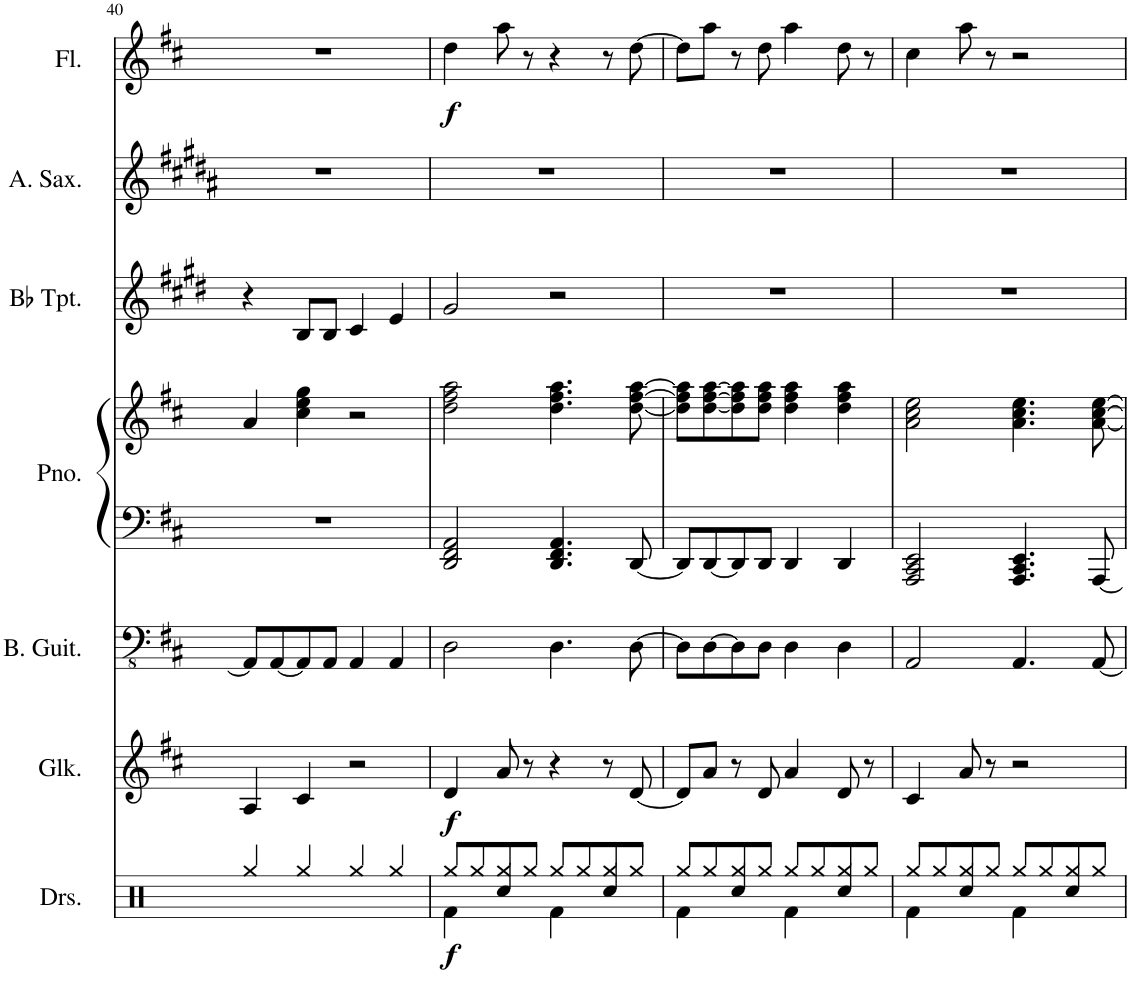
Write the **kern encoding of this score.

**kern	**dynam	**kern	**dynam	**kern	**kern	**kern	**kern	**kern	**kern	**dynam
*part7	*part7	*part6	*part6	*part5	*part4	*part4	*part3	*part2	*part1	*part1
*staff8	*staff8	*staff7	*staff7	*staff6	*staff5	*staff4	*staff3	*staff2	*staff1	*staff1
*I"Drumset	*	*I"Glockenspiel	*	*I"Bass Guitar	*I"Piano	*	*I"Bb Trumpet	*I"Alto Saxophone	*I"Flute	*
*I'Drs.	*	*I'Glk.	*	*I'B. Guit.	*I'Pno.	*	*I'Bb Tpt.	*I'A. Sax.	*I'Fl.	*
!!LO:PB:g=z
*clefX	*	*clefG2	*	*clefFv4	*clefF4	*clefG2	*clefG2	*clefG2	*clefG2	*
*	*	*Trd-14c-24	*	*	*	*	*Trd1c2	*Trd5c9	*	*
*k[]	*	*k[f#c#]	*	*k[f#c#]	*k[f#c#]	*k[f#c#]	*k[f#c#g#d#]	*k[f#c#g#d#a#]	*k[f#c#]	*
*M4/4	*	*M4/4	*	*M4/4	*M4/4	*M4/4	*M4/4	*M4/4	*M4/4	*
=40	=40	=40	=40	=40	=40	=40	=40	=40	=40	=40
4Rgg/	.	4A/	.	8AAA/L]	1r	4a/	4r	1r	1r	.
.	.	.	.	[8AAA/	.	.	.	.	.	.
4Rgg/	.	4c#/	.	8AAA/]	.	4cc#\ 4ee\ 4gg\	8B/L	.	.	.
.	.	.	.	8AAA/J	.	.	8B/J	.	.	.
4Rgg/	.	2r	.	4AAA/	.	2r	4c#/	.	.	.
4Rgg/	.	.	.	4AAA/	.	.	4e/	.	.	.
=41	=41	=41	=41	=41	=41	=41	=41	=41	=41	=41
*^	*	*	*	*	*	*	*	*	*	*
!	!	!LO:DY:b	!	!LO:DY:b	!	!	!	!	!	!	!LO:DY:b
4Rf\	8Rgg/L	f	4d/	f	2DD\	2DD/ 2FF#/ 2AA/	2dd\ 2ff#\ 2aa\	2g#/	1r	4dd\	f
.	8Rgg/	.	.	.	.	.	.	.	.	.	.
4Rcc/	8Rgg/	.	8a/	.	.	.	.	.	.	8aa\	.
.	8Rgg/J	.	8r	.	.	.	.	.	.	8r	.
4Rf\	8Rgg/L	.	4r	.	4.DD\	4.DD/ 4.FF#/ 4.AA/	4.dd\ 4.ff#\ 4.aa\	2r	.	4r	.
.	8Rgg/	.	.	.	.	.	.	.	.	.	.
4Rcc/	8Rgg/	.	8r	.	.	.	.	.	.	8r	.
.	8Rgg/J	.	[8d/	.	[8DD\	[8DD/	[8dd\ [8ff#\ [8aa\	.	.	[8dd\	.
=42	=42	=42	=42	=42	=42	=42	=42	=42	=42	=42	=42
4Rf\	8Rgg/L	.	8d/L]	.	8DD\L]	8DD/L]	8dd\] 8ff#\] 8aa\]L	1r	1r	8dd\L]	.
.	8Rgg/	.	8a/J	.	[8DD\	[8DD/	[8dd\ [8ff#\ [8aa\	.	.	8aa\J	.
4Rcc/	8Rgg/	.	8r	.	8DD\]	8DD/]	8dd\] 8ff#\] 8aa\]	.	.	8r	.
.	8Rgg/J	.	8d/	.	8DD\J	8DD/J	8dd\ 8ff#\ 8aa\J	.	.	8dd\	.
4Rf\	8Rgg/L	.	4a/	.	4DD\	4DD/	4dd\ 4ff#\ 4aa\	.	.	4aa\	.
.	8Rgg/	.	.	.	.	.	.	.	.	.	.
4Rcc/	8Rgg/	.	8d/	.	4DD\	4DD/	4dd\ 4ff#\ 4aa\	.	.	8dd\	.
.	8Rgg/J	.	8r	.	.	.	.	.	.	8r	.
=43	=43	=43	=43	=43	=43	=43	=43	=43	=43	=43	=43
4Rf\	8Rgg/L	.	4c#/	.	2AAA/	2AAA/ 2CC#/ 2EE/	2a\ 2cc#\ 2ee\	1r	1r	4cc#\	.
.	8Rgg/	.	.	.	.	.	.	.	.	.	.
4Rcc/	8Rgg/	.	8a/	.	.	.	.	.	.	8aa\	.
.	8Rgg/J	.	8r	.	.	.	.	.	.	8r	.
4Rf\	8Rgg/L	.	2r	.	4.AAA/	4.AAA/ 4.CC#/ 4.EE/	4.a\ 4.cc#\ 4.ee\	.	.	2r	.
.	8Rgg/	.	.	.	.	.	.	.	.	.	.
4Rcc/	8Rgg/	.	.	.	.	.	.	.	.	.	.
.	8Rgg/J	.	.	.	[8AAA/	[8AAA/	[8a\ [8cc#\ [8ee\	.	.	.	.
*v	*v	*	*	*	*	*	*	*	*	*	*
=	=	=	=	=	=	=	=	=	=	=
*-	*-	*-	*-	*-	*-	*-	*-	*-	*-	*-
